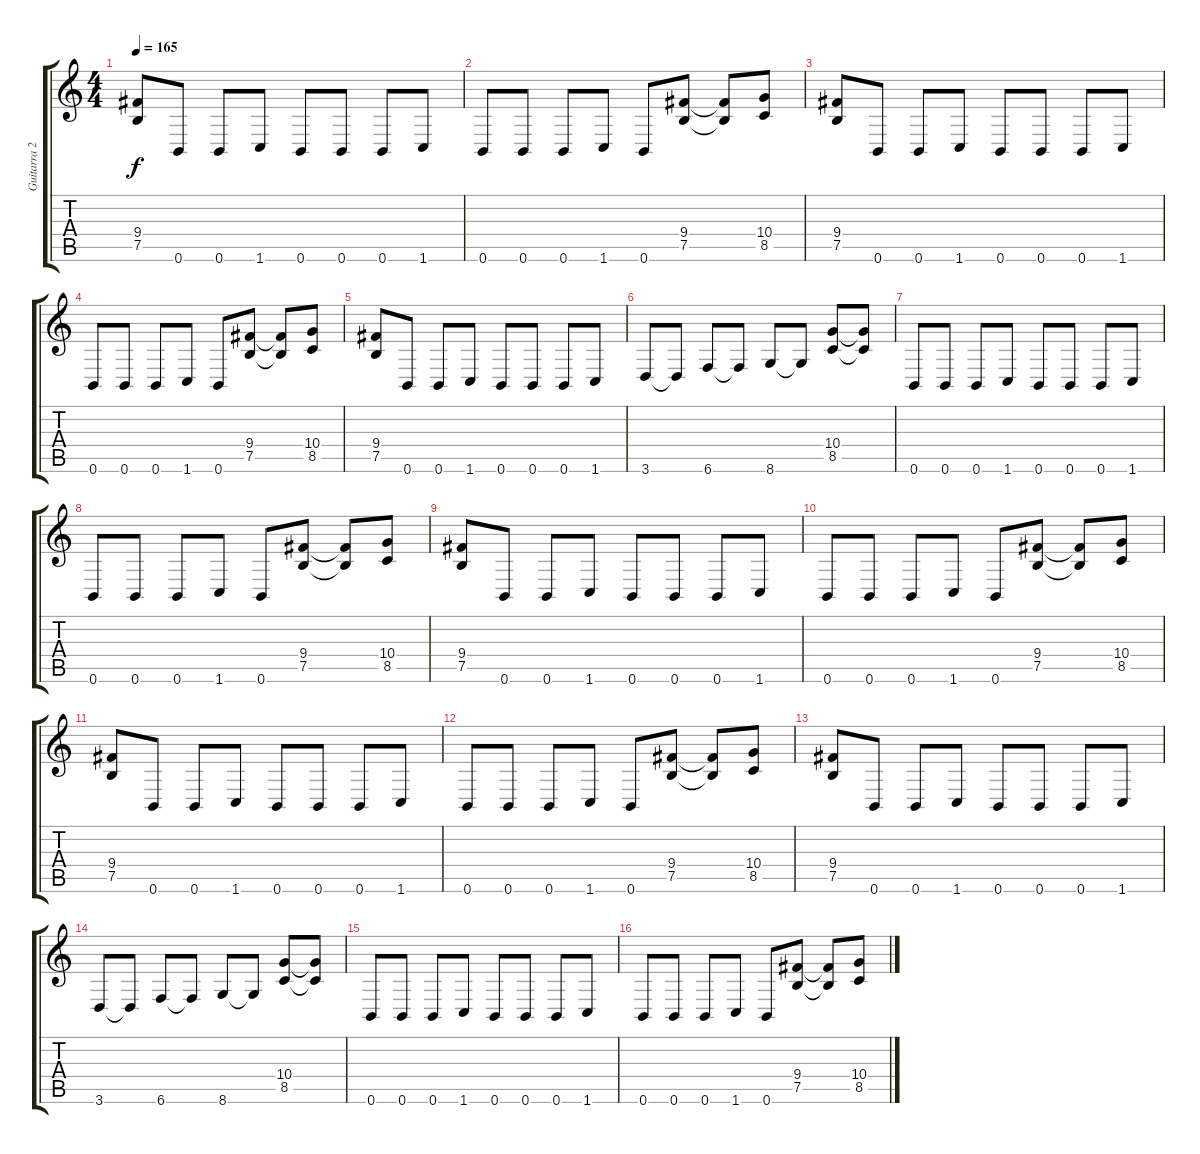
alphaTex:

\track ("Guitarra 2" "Guitarra 2") {instrument distortionguitar}
\staff {score tabs}
\tuning (B3 Gb3 D3 A2 E2 B1) {hide}
\ts (4 4)
\tempo 165
\clef g2
\ks c
(9.4 7.5).8{dy f} 0.6.8 0.6.8 1.6.8 0.6.8 0.6.8 0.6.8 1.6.8 |
0.6.8 0.6.8 0.6.8 1.6.8 0.6.8 (9.4 7.5).8 (9.4{t} 7.5{t}).8 (10.4 8.5).8 |
(9.4 7.5).8 0.6.8 0.6.8 1.6.8 0.6.8 0.6.8 0.6.8 1.6.8 |
0.6.8 0.6.8 0.6.8 1.6.8 0.6.8 (9.4 7.5).8 (9.4{t} 7.5{t}).8 (10.4 8.5).8 |
(9.4 7.5).8 0.6.8 0.6.8 1.6.8 0.6.8 0.6.8 0.6.8 1.6.8 |
3.6.8 3.6{t}.8 6.6.8 6.6{t}.8 8.6.8 8.6{t}.8 (10.4 8.5).8 (10.4{t} 8.5{t}).8 |
0.6.8 0.6.8 0.6.8 1.6.8 0.6.8 0.6.8 0.6.8 1.6.8 |
0.6.8 0.6.8 0.6.8 1.6.8 0.6.8 (9.4 7.5).8 (9.4{t} 7.5{t}).8 (10.4 8.5).8 |
(9.4 7.5).8 0.6.8 0.6.8 1.6.8 0.6.8 0.6.8 0.6.8 1.6.8 |
0.6.8 0.6.8 0.6.8 1.6.8 0.6.8 (9.4 7.5).8 (9.4{t} 7.5{t}).8 (10.4 8.5).8 |
(9.4 7.5).8 0.6.8 0.6.8 1.6.8 0.6.8 0.6.8 0.6.8 1.6.8 |
0.6.8 0.6.8 0.6.8 1.6.8 0.6.8 (9.4 7.5).8 (9.4{t} 7.5{t}).8 (10.4 8.5).8 |
(9.4 7.5).8 0.6.8 0.6.8 1.6.8 0.6.8 0.6.8 0.6.8 1.6.8 |
3.6.8 3.6{t}.8 6.6.8 6.6{t}.8 8.6.8 8.6{t}.8 (10.4 8.5).8 (10.4{t} 8.5{t}).8 |
0.6.8 0.6.8 0.6.8 1.6.8 0.6.8 0.6.8 0.6.8 1.6.8 |
0.6.8 0.6.8 0.6.8 1.6.8 0.6.8 (9.4 7.5).8 (9.4{t} 7.5{t}).8 (10.4 8.5).8
